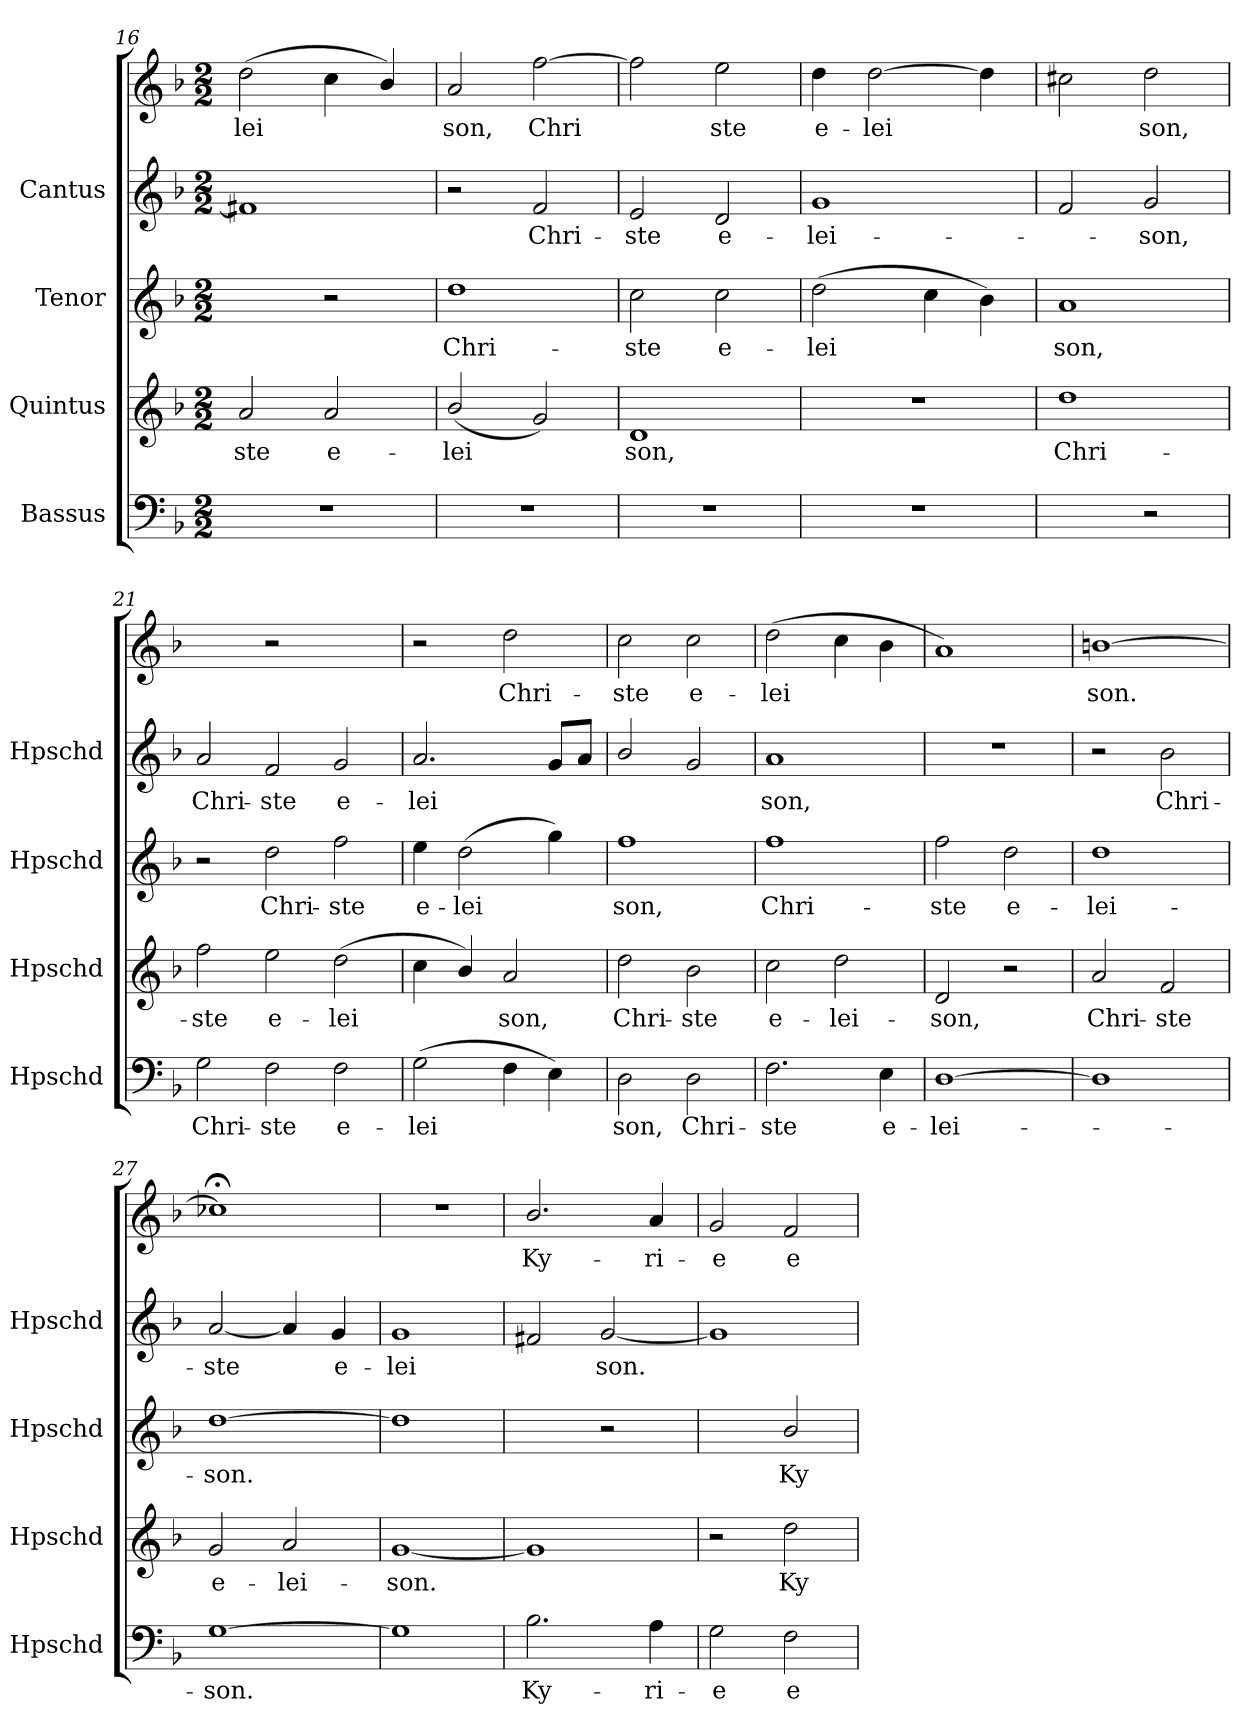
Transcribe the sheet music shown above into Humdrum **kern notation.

**kern	**text	**kern	**text	**kern	**text	**kern	**text	**kern	**text
*part4	*part4	*part3	*part3	*part2	*part2	*part1	*part1	*part1	*part1
*staff5	*staff5	*staff4	*staff4	*staff3	*staff3	*staff2	*staff2	*staff1	*staff1
*I"Bassus	*	*I"Quintus	*	*I"Tenor	*	*I"Cantus	*	*	*
*I'Hpschd	*	*I'Hpschd	*	*I'Hpschd	*	*I'Hpschd	*	*	*
!!LO:LB:g=z
*clefF4	*	*clefG2	*	*clefG2	*	*clefG2	*	*clefG2	*
*k[b-]	*	*k[b-]	*	*k[b-]	*	*k[b-]	*	*k[b-]	*
*F:	*	*F:	*	*F:	*	*F:	*	*F:	*
*M2/2	*	*M2/2	*	*M2/2	*	*M2/2	*	*M2/2	*
=16	=16	=16	=16	=16	=16	=16	=16	=16	=16
!	!	!	!LO:LY:b:cj	!	!	!	!	!	!LO:LY:b
1r	.	2a/	-ste	2ryy	.	1f#X]	.	(>2dd\	lei-
!	!	!	!LO:LY:b:cj	!	!	!	!	!	!LO:LY:b
.	.	2a/	e-	2r	.	.	.	4cc\	--
!	!	!	!	!	!	!	!	!	!LO:LY:b
.	.	.	.	.	.	.	.	4b-/)	--
!!LO:PB:g=z
=17	=17	=17	=17	=17	=17	=17	=17	=17	=17
!	!	!	!LO:LY:b:cj	!	!LO:LY:b:cj	!	!	!	!LO:LY:b
1r	.	(<2b-/	-lei-	1dd	Chri-	2r	.	2a/	-son,
!	!	!	!LO:LY:b:cj	!	!	!	!LO:LY:b:cj	!	!LO:LY:b
.	.	2g/)	--	.	.	2f/	-Chri-	[>2ff\	Chri-
!!LO:LB:g=z
=18	=18	=18	=18	=18	=18	=18	=18	=18	=18
!	!	!	!LO:LY:b:cj	!	!LO:LY:b:cj	!	!LO:LY:b:cj	!	!LO:LY:b
1r	.	1d	-son,	2cc\	-ste	2e/	ste	2ff\]	-
!	!	!	!	!	!LO:LY:b:cj	!	!LO:LY:b:cj	!	!LO:LY:b
.	.	.	.	2cc\	e-	2d/	e-	2ee\	ste
!!LO:LB:g=z
=19	=19	=19	=19	=19	=19	=19	=19	=19	=19
!	!	!	!	!	!LO:LY:b:cj	!	!LO:LY:b:cj	!	!LO:LY:b
1r	.	1r	.	(>2dd\	-lei-	1g	-lei-	4dd\	-e-
!	!	!	!	!	!	!	!	!	!LO:LY:b
.	.	.	.	.	.	.	.	[>2dd\	-lei-
!	!	!	!	!	!LO:LY:b:cj	!	!	!	!
.	.	.	.	4cc\	--	.	.	.	.
!	!	!	!	!	!LO:LY:b:cj	!	!	!	!LO:LY:b
.	.	.	.	4b-\)	--	.	.	4dd\]	--
!!LO:LB:g=z
=20	=20	=20	=20	=20	=20	=20	=20	=20	=20
!	!	!	!LO:LY:b:cj	!	!LO:LY:b:cj	!	!LO:LY:b:cj	!	!LO:LY:b
2ryy	.	1dd	Chri-	1a	-son,	2f/	.	2cc#X\	-
!	!	!	!	!	!	!	!LO:LY:b:cj	!	!LO:LY:b
2r	.	.	.	.	.	2g/	son,	2dd\	son,
!!LO:PB:g=z
=21	=21	=21	=21	=21	=21	=21	=21	=21	=21
!	!LO:LY:b:cj	!	!LO:LY:b:cj	!	!	!	!LO:LY:b:cj	!	!
2G\	Chri-	2ff\	-ste	2r	.	2a/	Chri-	2ryy	.
!	!LO:LY:b:cj	!	!LO:LY:b:cj	!	!LO:LY:b:cj	!	!LO:LY:b:cj	!	!
2F\	-ste	2ee\	e-	2dd\	Chri-	2f/	-ste	2r	.
!	!LO:LY:b:cj	!	!LO:LY:b:cj	!	!LO:LY:b:cj	!	!LO:LY:b:cj	!	!
2F\	e-	(>2dd\	-lei-	2ff\	-ste	2g/	e-	2ryy	.
!!LO:LB:g=z
=22	=22	=22	=22	=22	=22	=22	=22	=22	=22
!	!LO:LY:b:cj	!	!LO:LY:b:cj	!	!LO:LY:b:cj	!	!LO:LY:b:cj	!	!
(>2G\	-lei-	4cc\	-	4ee\	e-	2.a/	-lei-	2r	.
!	!	!	!LO:LY:b:cj	!	!LO:LY:b:cj	!	!	!	!
.	.	4b-/)	.	(>2dd\	-lei-	.	.	.	.
!	!LO:LY:b:cj	!	!LO:LY:b:cj	!	!	!	!	!	!LO:LY:b
4F\	--	2a/	son,	.	.	.	.	2dd\	-Chri-
!	!LO:LY:b:cj	!	!	!	!LO:LY:b:cj	!	!LO:LY:b:cj	!	!
4E\)	--	.	.	4gg\)	--	8g/L	--	.	.
!	!	!	!	!	!	!	!LO:LY:b:cj	!	!
.	.	.	.	.	.	8a/J	--	.	.
!!LO:LB:g=z
=23	=23	=23	=23	=23	=23	=23	=23	=23	=23
!	!LO:LY:b:cj	!	!LO:LY:b:cj	!	!LO:LY:b:cj	!	!	!	!LO:LY:b
2D\	-son,	2dd\	Chri-	1ff	-son,	2b-/	.	2cc\	-ste
!	!LO:LY:b:cj	!	!LO:LY:b:cj	!	!	!	!	!	!LO:LY:b
2D\	Chri-	2b-\	-ste	.	.	2g/	.	2cc\	e-
!!LO:PB:g=z
=24	=24	=24	=24	=24	=24	=24	=24	=24	=24
!	!LO:LY:b:cj	!	!LO:LY:b:cj	!	!LO:LY:b:cj	!	!LO:LY:b:cj	!	!LO:LY:b
2.F\	-ste	2cc\	e-	1ff	Chri-	1a	-son,	(>2dd\	-lei-
!	!	!	!LO:LY:b:cj	!	!	!	!	!	!LO:LY:b
.	.	2dd\	-lei-	.	.	.	.	4cc\	--
!	!LO:LY:b:cj	!	!	!	!	!	!	!	!LO:LY:b
4E\	e-	.	.	.	.	.	.	4b-\	--
!!LO:LB:g=z
=25	=25	=25	=25	=25	=25	=25	=25	=25	=25
!	!LO:LY:b:cj	!	!LO:LY:b:cj	!	!LO:LY:b:cj	!	!	!	!
[>1D	-lei-	2d/	-son,	2ff\	-ste	1r	.	1a)	.
!	!	!	!	!	!LO:LY:b:cj	!	!	!	!
.	.	2r	.	2dd\	e-	.	.	.	.
!!LO:LB:g=z
=26	=26	=26	=26	=26	=26	=26	=26	=26	=26
!	!	!	!LO:LY:b:cj	!	!LO:LY:b:cj	!	!	!	!LO:LY:b
1D]	.	2a/	Chri-	1dd	-lei-	2r	.	[>1bn	son.
!	!	!	!LO:LY:b:cj	!	!	!	!LO:LY:b:cj	!	!
.	.	2f/	-ste	.	.	2b-\	Chri-	.	.
!!LO:PB:g=z
=27	=27	=27	=27	=27	=27	=27	=27	=27	=27
!	!LO:LY:b:cj	!	!LO:LY:b:cj	!	!LO:LY:b:cj	!	!LO:LY:b:cj	!	!
[>1G	-son.	2g/	e-	[>1dd	-son.	[<2a/	-ste	1cc-X;<]	.
!	!	!	!LO:LY:b:cj	!	!	!	!LO:LY:b:cj	!	!
.	.	2a/	-lei-	.	.	4a/]	.	.	.
!	!	!	!	!	!	!	!LO:LY:b:cj	!	!
.	.	.	.	.	.	4g/	e-	.	.
!!LO:LB:g=z
=28	=28	=28	=28	=28	=28	=28	=28	=28	=28
!	!	!	!LO:LY:b:cj	!	!	!	!LO:LY:b:cj	!	!
1G]	.	[<1g	-son.	1dd]	.	1g	-lei-	1r	.
!!LO:LB:g=z
=29	=29	=29	=29	=29	=29	=29	=29	=29	=29
!	!LO:LY:b:cj	!	!	!	!	!	!LO:LY:b:cj	!	!LO:LY:b
2.B-\	Ky-	1g]	.	2ryy	.	2f#X/	-	2.b-/	-Ky-
!	!	!	!	!	!	!	!LO:LY:b:cj	!	!
.	.	.	.	2r	.	[<2g/	son.	.	.
!	!LO:LY:b:cj	!	!	!	!	!	!	!	!LO:LY:b
4A\	-ri-	.	.	.	.	.	.	4a/	-ri-
!!LO:PB:g=z
=30	=30	=30	=30	=30	=30	=30	=30	=30	=30
!	!LO:LY:b:cj	!	!	!	!	!	!	!	!LO:LY:b
2G\	-e	2r	.	2ryy	.	1g]	.	2g/	e
!	!LO:LY:b:cj	!	!LO:LY:b:cj	!	!LO:LY:b:cj	!	!	!	!LO:LY:b
2F\	e-	2dd\	Ky-	2b-/	Ky-	.	.	2f/	e-
=	=	=	=	=	=	=	=	=	=
*-	*-	*-	*-	*-	*-	*-	*-	*-	*-
